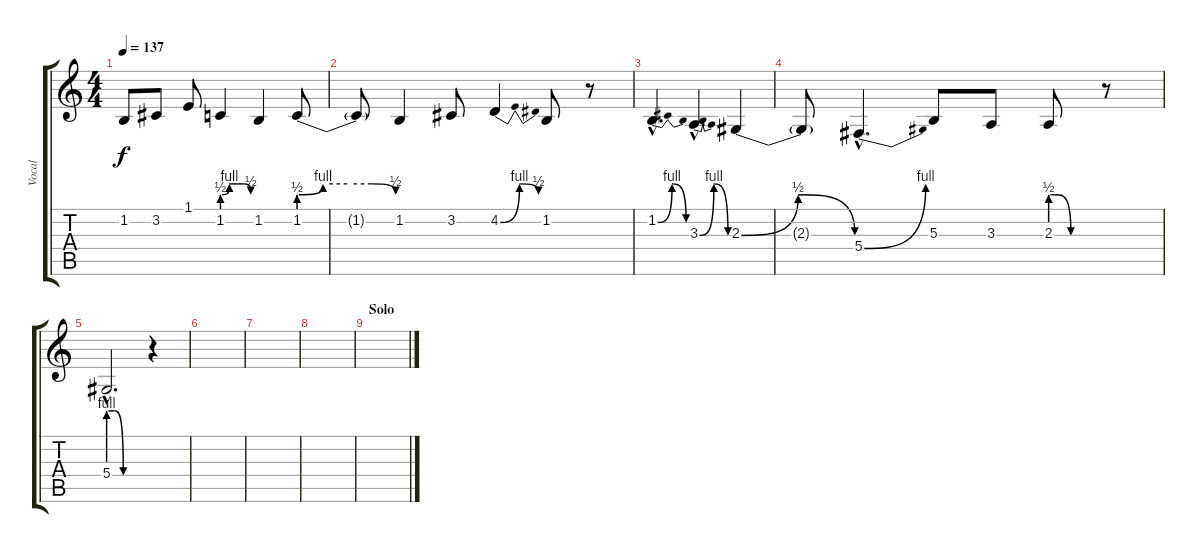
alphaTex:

\track ("Vocal" "Vocal") {instrument lead6voice}
\staff {score tabs}
\tuning (Eb4 Bb3 Gb3 Db3 Ab2 Eb2) {hide}
\ts (4 4)
\tempo 137
\clef g2
\ks c
1.2.8{dy f} 3.2.8 1.1.8 1.2{be (custom 0 2 15 4 30 4 45 4 60 2)}.4 1.2.4 1.2{be (custom 0 2 15 4 30 4 45 4 60 2)}.8 |
1.2{t}.8 1.2.4 3.2.8 4.2{be (bendrelease 0 0 15 4 30 4 60 2)}.4 1.2.8 r.8 |
1.2{be (bendrelease 0 0 15 4 30 4 60 0) hac}.4{d} 3.3{be (bendrelease 0 0 15 4 30 4 60 0) hac}.4{d} 2.3{be (bendrelease 0 0 15 2 30 2 60 0)}.4 |
2.3{t}.8 5.4{be (bend 0 0 60 4) hac}.4{d} 5.3.8 3.3.8 2.3{be (custom 0 2 5 2 7 2 26 0 30 0 40 0 60 0)}.8 r.8 |
5.4{be (custom 0 4 10 4 25 0 35 0 40 0 60 0) hac}.2{d} r.4 |
|
|
|
\section ("" "Solo")
